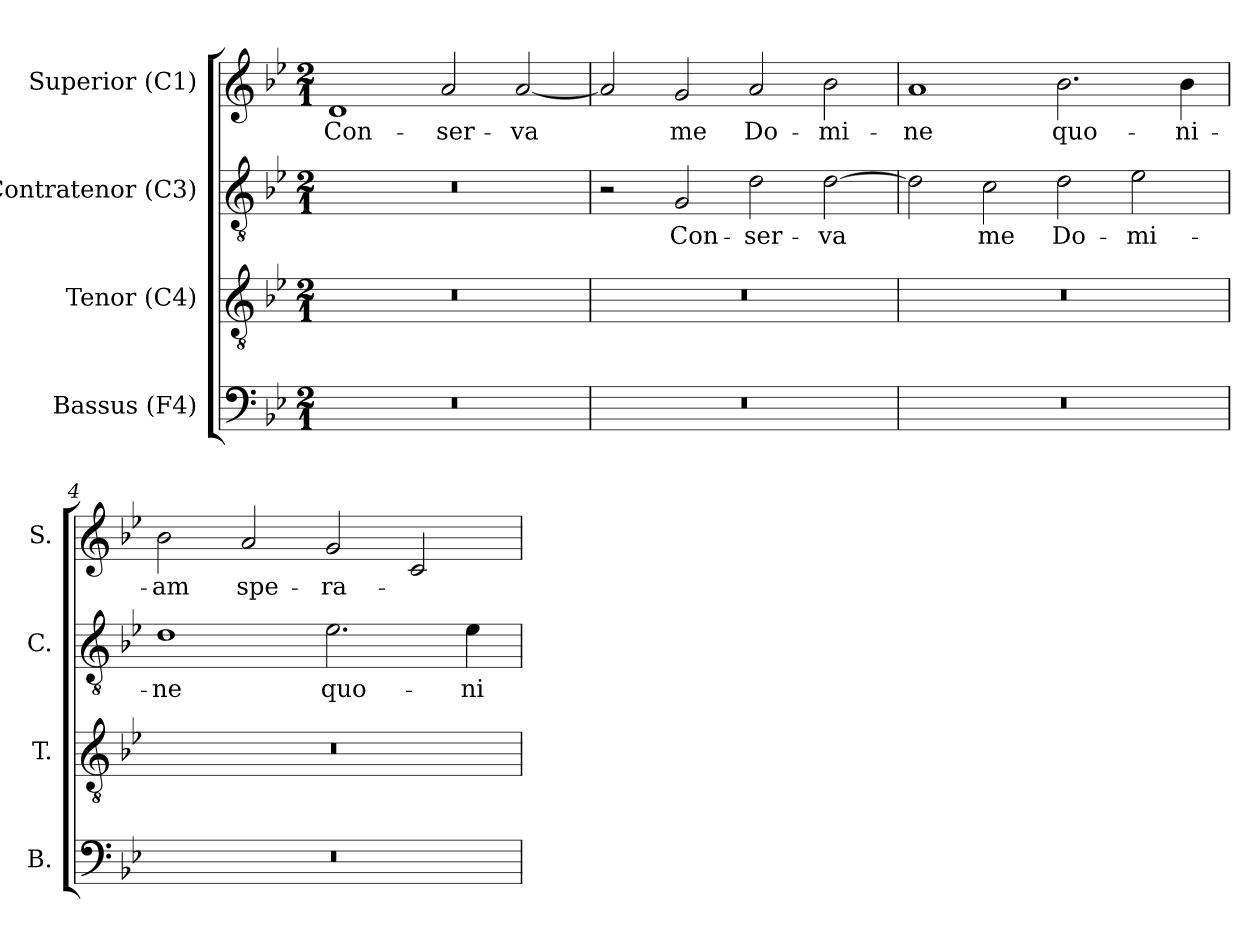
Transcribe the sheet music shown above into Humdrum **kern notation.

**kern	**kern	**kern	**text	**kern	**text
*part4	*part3	*part2	*part2	*part1	*part1
*staff4	*staff3	*staff2	*staff2	*staff1	*staff1
*I"Bassus (F4)	*I"Tenor (C4)	*I"Contratenor (C3)	*	*I"Superior (C1)	*
*I'B.	*I'T.	*I'C.	*	*I'S.	*
!!LO:PB:g=z
*clefF4	*clefGv2	*clefGv2	*	*clefG2	*
*	*ITrd7c12	*ITrd7c12	*	*	*
*k[b-e-]	*k[b-e-]	*k[b-e-]	*	*k[b-e-]	*
*B-:	*B-:	*B-:	*	*B-:	*
*M2/1	*M2/1	*M2/1	*	*M2/1	*
=1	=1	=1	=1	=1	=1
!LO:N:vis=1	!LO:N:vis=1	!LO:N:vis=1	!	!	!
!	!	!	!	!	!LO:LY:b:color=#000000
0r	0r	0r	.	1di	Con-
!	!	!	!	!	!LO:LY:b:color=#000000
.	.	.	.	2ai/	-ser-
!	!	!	!	!	!LO:LY:b:color=#000000
.	.	.	.	[2ai/	-va
=2	=2	=2	=2	=2	=2
!LO:N:vis=1	!LO:N:vis=1	!	!	!	!
0r	0r	2r	.	2ai/]	.
!	!	!	!LO:LY:b:color=#000000	!	!
!	!	!	!	!	!LO:LY:b:color=#000000
.	.	2GGi/	Con-	2gi/	me
!	!	!	!LO:LY:b:color=#000000	!	!
!	!	!	!	!	!LO:LY:b:color=#000000
.	.	2Di\	-ser-	2ai/	Do-
!	!	!	!LO:LY:b:color=#000000	!	!
!	!	!	!	!	!LO:LY:b:color=#000000
.	.	[2Di\	-va	2b-i\	-mi-
=3	=3	=3	=3	=3	=3
!LO:N:vis=1	!LO:N:vis=1	!	!	!	!
!	!	!	!	!	!LO:LY:b:color=#000000
0r	0r	2Di\]	.	1ai	-ne
!	!	!	!LO:LY:b:color=#000000	!	!
.	.	2Ci\	me	.	.
!	!	!	!LO:LY:b:color=#000000	!	!
!	!	!	!	!	!LO:LY:b:color=#000000
.	.	2Di\	Do-	2.b-i\	quo-
!	!	!	!LO:LY:b:color=#000000	!	!
.	.	2E-i\	-mi-	.	.
!	!	!	!	!	!LO:LY:b:color=#000000
.	.	.	.	4b-i\	-ni-
=4	=4	=4	=4	=4	=4
!LO:N:vis=1	!LO:N:vis=1	!	!	!	!
!	!	!	!LO:LY:b:color=#000000	!	!
!	!	!	!	!	!LO:LY:b:color=#000000
0r	0r	1Di	-ne	2b-i\	-am
!	!	!	!	!	!LO:LY:b:color=#000000
.	.	.	.	2ai/	spe-
!	!	!	!LO:LY:b:color=#000000	!	!
!	!	!	!	!	!LO:LY:b:color=#000000
.	.	2.E-i\	quo-	2gi/	-ra-
.	.	.	.	2ci/	.
!	!	!	!LO:LY:b:color=#000000	!	!
.	.	4E-i\	-ni-	.	.
=	=	=	=	=	=
*-	*-	*-	*-	*-	*-
